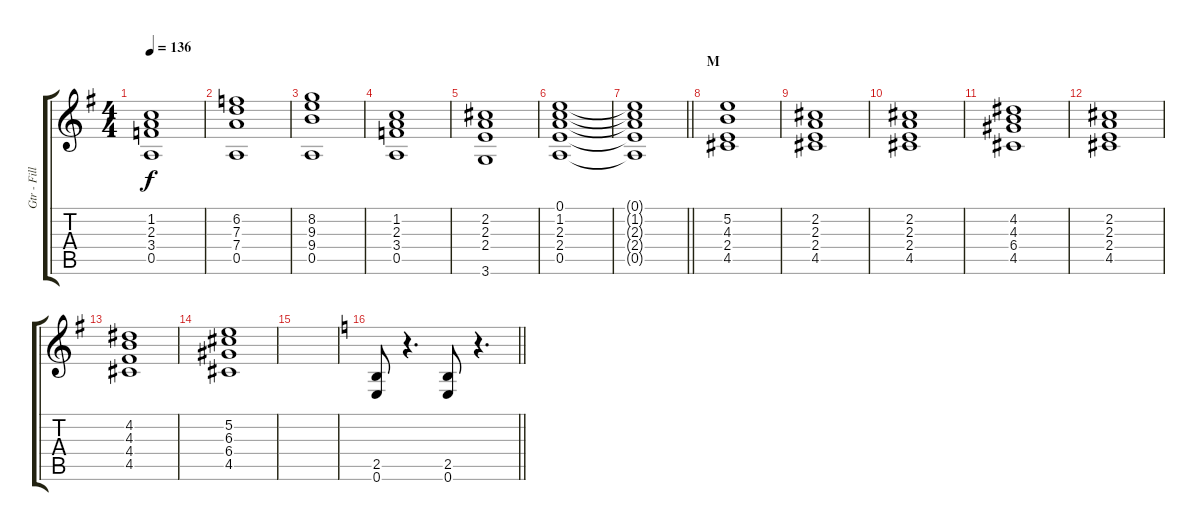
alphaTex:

\track ("Gtr - Fills" "Gtr - Fill") {instrument acousticguitarsteel}
\staff {score tabs}
\tuning (E4 B3 G3 D3 A2 E2) {hide}
\ts (4 4)
\tempo 136
\clef g2
\ks eminor
(1.2 2.3 3.4 0.5).1{dy f} |
(6.2 7.3 7.4 0.5).1 |
(8.2 9.3 9.4 0.5).1 |
(1.2 2.3 3.4 0.5).1 |
(2.2 2.3 2.4 3.6).1 |
(0.1 1.2 2.3 2.4 0.5).1 |
\barLineRight lightlight
(0.1{t} 1.2{t} 2.3{t} 2.4{t} 0.5{t}).1 |
\section ("" "M")
(5.2 4.3 2.4 4.5).1 |
(2.2 2.3 2.4 4.5).1 |
(2.2 2.3 2.4 4.5).1 |
(4.2 4.3 6.4 4.5).1 |
(2.2 2.3 2.4 4.5).1 |
(4.2 4.3 4.4 4.5).1 |
(5.2 6.3 6.4 4.5).1 |
|
\barLineRight lightlight
\ks aminor
(2.5 0.6).8 r.4{d} (2.5 0.6).8 r.4{d}
